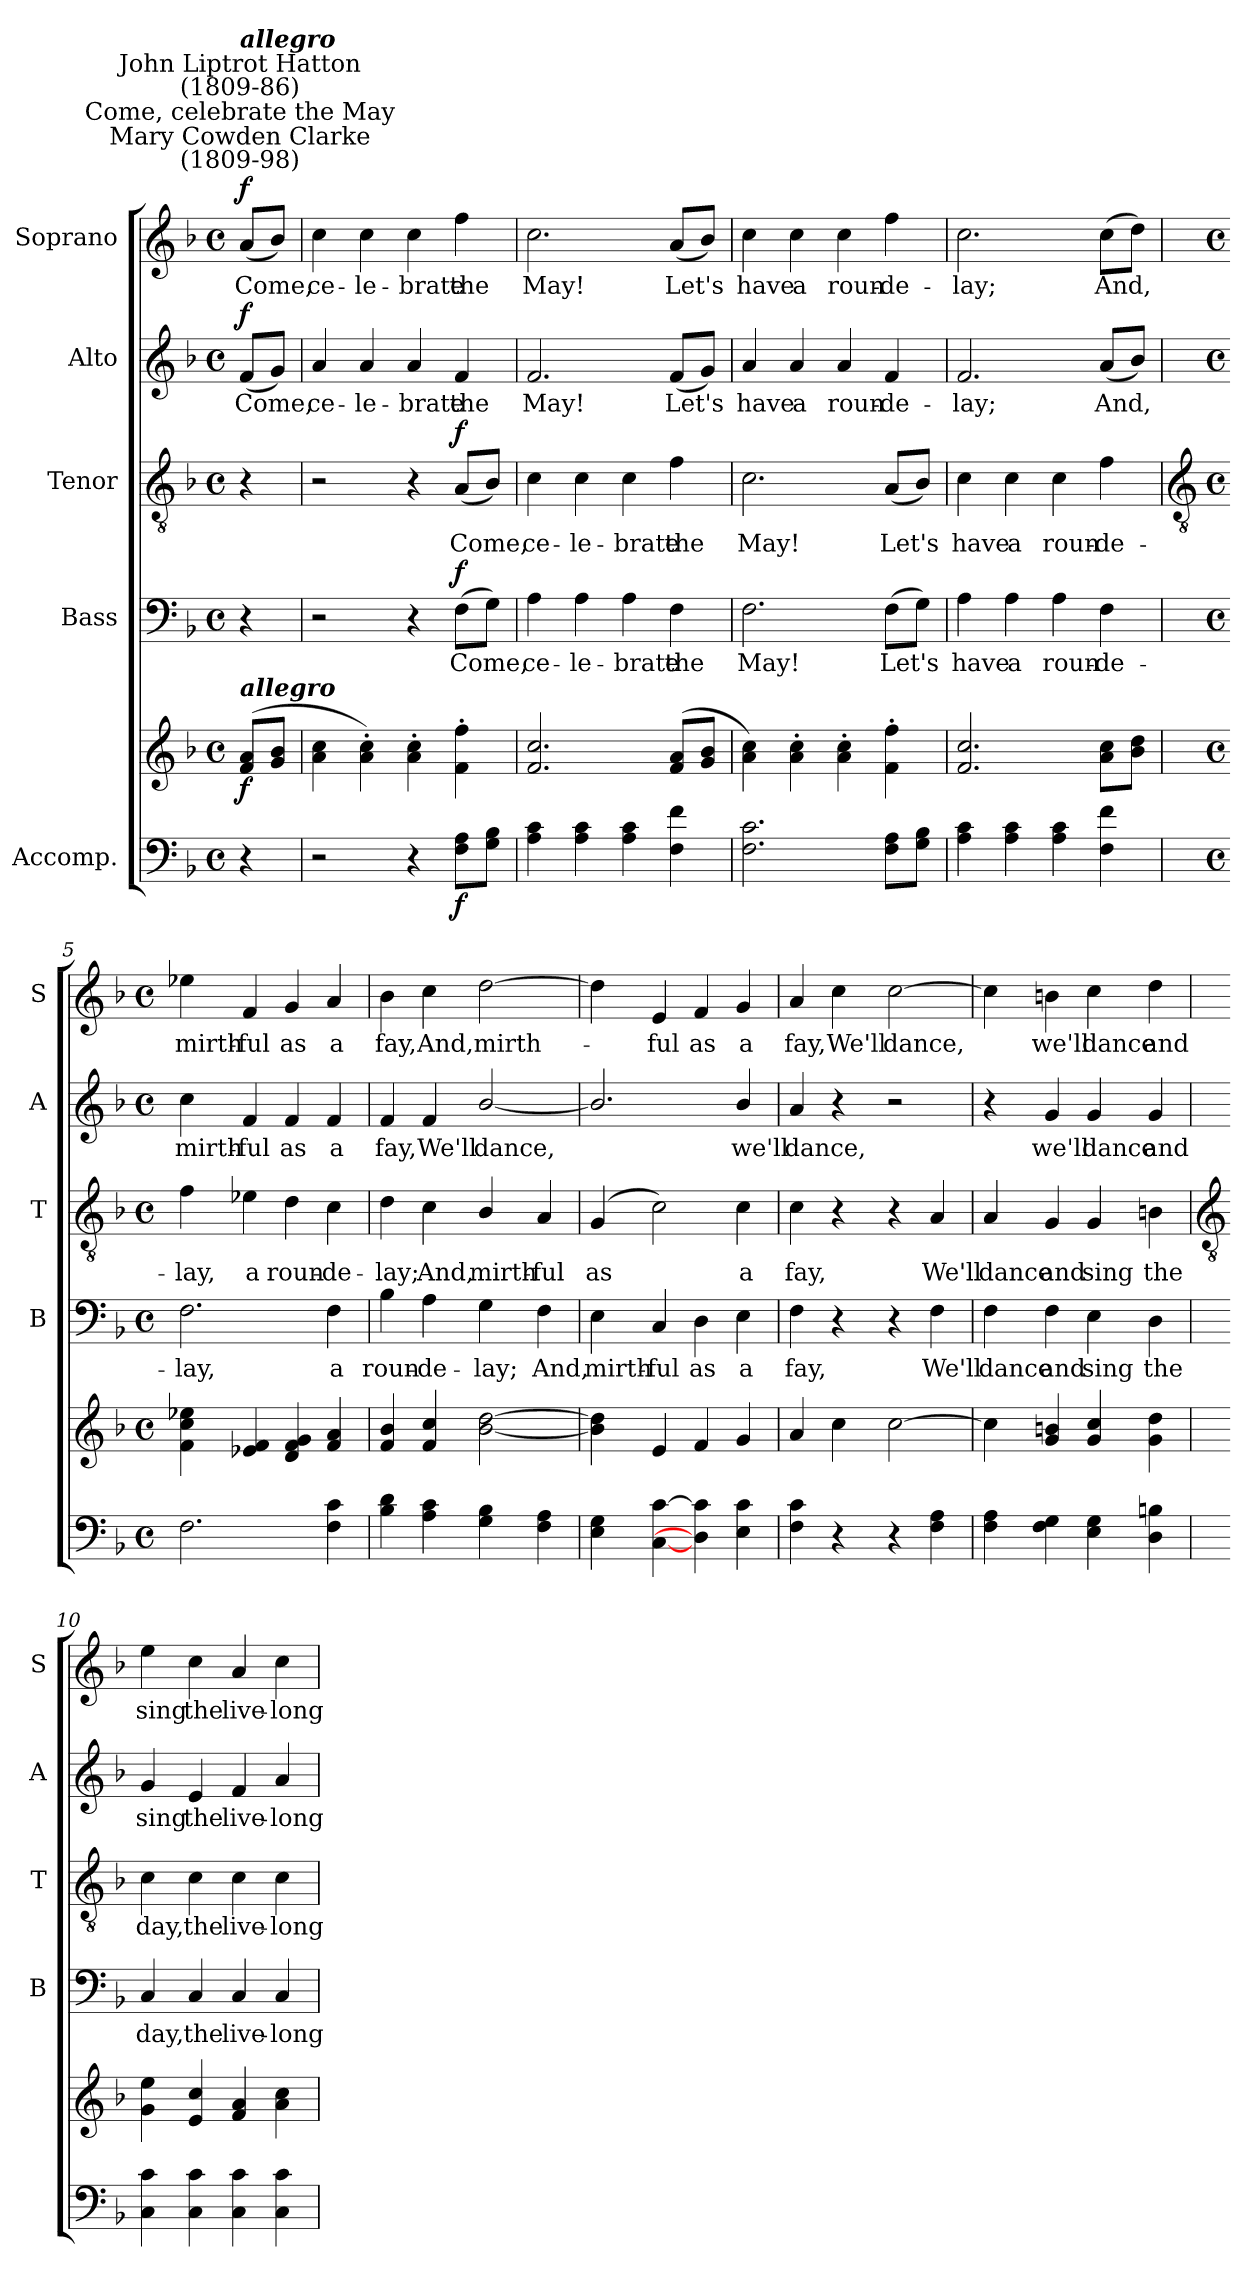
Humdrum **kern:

**kern	**kern	**dynam	**kern	**text	**dynam	**kern	**text	**dynam	**kern	**text	**dynam	**kern	**text	**dynam
*part5	*part5	*part5	*part4	*part4	*part4	*part3	*part3	*part3	*part2	*part2	*part2	*part1	*part1	*part1
*staff6	*staff5	*staff5/6	*staff4	*staff4	*staff4	*staff3	*staff3	*staff3	*staff2	*staff2	*staff2	*staff1	*staff1	*staff1
*I"Accomp.	*	*	*I"Bass	*	*	*I"Tenor	*	*	*I"Alto	*	*	*I"Soprano	*	*
*	*	*	*I'B	*	*	*I'T	*	*	*I'A	*	*	*I'S	*	*
*clefF4	*clefG2	*	*clefF4	*	*	*clefGv2	*	*	*clefG2	*	*	*clefG2	*	*
*k[b-]	*k[b-]	*	*k[b-]	*	*	*k[b-]	*	*	*k[b-]	*	*	*k[b-]	*	*
*F:	*F:	*	*F:	*	*	*F:	*	*	*F:	*	*	*F:	*	*
*M4/4	*M4/4	*	*M4/4	*	*	*M4/4	*	*	*M4/4	*	*	*M4/4	*	*
*met(c)	*met(c)	*	*met(c)	*	*	*met(c)	*	*	*met(c)	*	*	*met(c)	*	*
*MM168	*MM168	*	*MM168	*	*	*MM168	*	*	*MM168	*	*	*MM168	*	*
=	=	=	=	=	=	=	=	=	=	=	=	=	=	=
!	!	!	!	!	!	!	!	!	!	!	!	!LO:TX:a:cj:t=Mary Cowden Clarke\n(1809-98)	!	!
!	!	!	!	!	!	!	!	!	!	!	!	!LO:TX:a:cj:t=Come, celebrate the May	!	!
!	!	!	!	!	!	!	!	!	!	!	!	!LO:TX:a:cj:t=John Liptrot Hatton\n(1809-86)	!	!
!	!	!	!	!	!	!	!	!	!	!	!	!LO:TX:a:Bi:t=allegro	!	!
!	!LO:TX:a:Bi:t=allegro	!	!	!	!	!	!	!	!	!	!	!	!	!
!	!	!LO:DY:b	!	!	!	!	!	!	!	!LO:LY:b	!LO:DY:b	!	!LO:LY:b	!LO:DY:b
4r	(<8f 8aL	f	4r	.	.	4r	.	.	(<8fL	Come,	f	(<8aL	Come,	f
.	8g 8b-J	.	.	.	.	.	.	.	8gJ)	.	.	8b-J)	.	.
=1	=1	=1	=1	=1	=1	=1	=1	=1	=1	=1	=1	=1	=1	=1
!	!	!	!	!	!	!	!	!	!	!LO:LY:b	!	!	!LO:LY:b	!
2r	4a 4cc	.	2r	.	.	2r	.	.	4a	ce-	.	4cc	ce-	.
!	!	!	!	!	!	!	!	!	!	!LO:LY:b	!	!	!LO:LY:b	!
.	4a' 4cc')	.	.	.	.	.	.	.	4a	-le-	.	4cc	-le-	.
!	!	!	!	!	!	!	!	!	!	!LO:LY:b	!	!	!LO:LY:b	!
4r	4a' 4cc'	.	4r	.	.	4r	.	.	4a	-brate	.	4cc	-brate	.
!	!	!LO:DY:b=2	!	!LO:LY:b	!LO:DY:b	!	!LO:LY:b	!LO:DY:b	!	!LO:LY:b	!	!	!LO:LY:b	!
8F 8AL	4f' 4ff'	f	(>8FL	Come,	f	(<8AL	Come,	f	4f	the	.	4ff	the	.
8G 8B-J	.	.	8GJ)	.	.	8B-J)	.	.	.	.	.	.	.	.
=2	=2	=2	=2	=2	=2	=2	=2	=2	=2	=2	=2	=2	=2	=2
!	!	!	!	!LO:LY:b	!	!	!LO:LY:b	!	!	!LO:LY:b	!	!	!LO:LY:b	!
4A 4c	2.f 2.cc	.	4A	ce-	.	4c	ce-	.	2.f	May!	.	2.cc	May!	.
!	!	!	!	!LO:LY:b	!	!	!LO:LY:b	!	!	!	!	!	!	!
4A 4c	.	.	4A	-le-	.	4c	-le-	.	.	.	.	.	.	.
!	!	!	!	!LO:LY:b	!	!	!LO:LY:b	!	!	!	!	!	!	!
4A 4c	.	.	4A	-brate	.	4c	-brate	.	.	.	.	.	.	.
!	!	!	!	!LO:LY:b	!	!	!LO:LY:b	!	!	!LO:LY:b	!	!	!LO:LY:b	!
4F 4f	(<8f 8aL	.	4F	the	.	4f	the	.	(<8fL	Let's	.	(<8aL	Let's	.
.	8g 8b-J	.	.	.	.	.	.	.	8gJ)	.	.	8b-J)	.	.
=3	=3	=3	=3	=3	=3	=3	=3	=3	=3	=3	=3	=3	=3	=3
!	!	!	!	!LO:LY:b	!	!	!LO:LY:b	!	!	!LO:LY:b	!	!	!LO:LY:b	!
2.F 2.c	4a 4cc)	.	2.F	May!	.	2.c	May!	.	4a	have	.	4cc	have	.
!	!	!	!	!	!	!	!	!	!	!LO:LY:b	!	!	!LO:LY:b	!
.	4a' 4cc'	.	.	.	.	.	.	.	4a	a	.	4cc	a	.
!	!	!	!	!	!	!	!	!	!	!LO:LY:b	!	!	!LO:LY:b	!
.	4a' 4cc'	.	.	.	.	.	.	.	4a	roun-	.	4cc	roun-	.
!	!	!	!	!LO:LY:b	!	!	!LO:LY:b	!	!	!LO:LY:b	!	!	!LO:LY:b	!
8F 8AL	4f' 4ff'	.	(>8FL	Let's	.	(<8AL	Let's	.	4f	-de-	.	4ff	-de-	.
8G 8B-J	.	.	8GJ)	.	.	8B-J)	.	.	.	.	.	.	.	.
=4	=4	=4	=4	=4	=4	=4	=4	=4	=4	=4	=4	=4	=4	=4
!	!	!	!	!LO:LY:b	!	!	!LO:LY:b	!	!	!LO:LY:b	!	!	!LO:LY:b	!
4A 4c	2.f 2.cc	.	4A	have	.	4c	have	.	2.f	-lay;	.	2.cc	-lay;	.
!	!	!	!	!LO:LY:b	!	!	!LO:LY:b	!	!	!	!	!	!	!
4A 4c	.	.	4A	a	.	4c	a	.	.	.	.	.	.	.
!	!	!	!	!LO:LY:b	!	!	!LO:LY:b	!	!	!	!	!	!	!
4A 4c	.	.	4A	roun-	.	4c	roun-	.	.	.	.	.	.	.
!	!	!	!	!LO:LY:b	!	!	!LO:LY:b	!	!	!LO:LY:b	!	!	!LO:LY:b	!
4F 4f	8a 8ccL	.	4F	-de-	.	4f	-de-	.	(<8aL	And,	.	(>8ccL	And,	.
.	8b- 8ddJ	.	.	.	.	.	.	.	8b-J)	.	.	8ddJ)	.	.
!!LO:LB:g=z
=5	=5	=5	=5	=5	=5	=5	=5	=5	=5	=5	=5	=5	=5	=5
*	*	*	*	*	*	*clefGv2	*	*	*	*	*	*	*	*
*M4/4	*M4/4	*	*M4/4	*	*	*M4/4	*	*	*M4/4	*	*	*M4/4	*	*
*met(c)	*met(c)	*	*met(c)	*	*	*met(c)	*	*	*met(c)	*	*	*met(c)	*	*
!	!	!	!	!LO:LY:b	!	!	!LO:LY:b	!	!	!LO:LY:b	!	!	!LO:LY:b	!
2.F	4f 4cc 4ee-X	.	2.F	-lay,	.	4f	-lay,	.	4cc	mirth-	.	4ee-X	mirth-	.
!	!	!	!	!	!	!	!LO:LY:b	!	!	!LO:LY:b	!	!	!LO:LY:b	!
.	4e-X 4f	.	.	.	.	4e-X	a	.	4f	-ful	.	4f	-ful	.
!	!	!	!	!	!	!	!LO:LY:b	!	!	!LO:LY:b	!	!	!LO:LY:b	!
.	4d 4f 4g	.	.	.	.	4d	roun-	.	4f	as	.	4g	as	.
!	!	!	!	!LO:LY:b	!	!	!LO:LY:b	!	!	!LO:LY:b	!	!	!LO:LY:b	!
4F 4c	4f 4a	.	4F	a	.	4c	-de-	.	4f	a	.	4a	a	.
=6	=6	=6	=6	=6	=6	=6	=6	=6	=6	=6	=6	=6	=6	=6
!	!	!	!	!LO:LY:b	!	!	!LO:LY:b	!	!	!LO:LY:b	!	!	!LO:LY:b	!
4B- 4d	4f 4b-	.	4B-	roun-	.	4d	-lay;	.	4f	fay,	.	4b-	fay,	.
!	!	!	!	!LO:LY:b	!	!	!LO:LY:b	!	!	!LO:LY:b	!	!	!LO:LY:b	!
4A 4c	4f 4cc	.	4A	-de-	.	4c	And,	.	4f	We'll	.	4cc	And,	.
!	!	!	!	!LO:LY:b	!	!	!LO:LY:b	!	!	!LO:LY:b	!	!	!LO:LY:b	!
4G 4B-	[2b- [2dd	.	4G	-lay;	.	4B-/	mirth-	.	[2b-/	dance,	.	[2dd	mirth-	.
!	!	!	!	!LO:LY:b	!	!	!LO:LY:b	!	!	!	!	!	!	!
4F 4A	.	.	4F	And,	.	4A	-ful	.	.	.	.	.	.	.
=7	=7	=7	=7	=7	=7	=7	=7	=7	=7	=7	=7	=7	=7	=7
!	!	!	!	!LO:LY:b	!	!	!LO:LY:b	!	!	!	!	!	!	!
4E 4G	4b-] 4dd]	.	4E	mirth-	.	(<4G	as	.	2.b-/]	.	.	4dd]	.	.
!	!	!	!	!LO:LY:b	!	!	!	!	!	!	!	!	!LO:LY:b	!
[4C [4c	4e	.	4C	-ful	.	2c)	.	.	.	.	.	4e	ful	.
!	!	!	!	!LO:LY:b	!	!	!	!	!	!	!	!	!LO:LY:b	!
4D] 4c]	4f	.	4D	as	.	.	.	.	.	.	.	4f	as	.
!	!	!	!	!LO:LY:b	!	!	!LO:LY:b	!	!	!LO:LY:b	!	!	!LO:LY:b	!
4E 4c	4g	.	4E	a	.	4c	a	.	4b-/	we'll	.	4g	a	.
=8	=8	=8	=8	=8	=8	=8	=8	=8	=8	=8	=8	=8	=8	=8
!	!	!	!	!LO:LY:b	!	!	!LO:LY:b	!	!	!LO:LY:b	!	!	!LO:LY:b	!
4F 4c	4a	.	4F	fay,	.	4c	fay,	.	4a	dance,	.	4a	fay,	.
!	!	!	!	!	!	!	!	!	!	!	!	!	!LO:LY:b	!
4r	4cc	.	4r	.	.	4r	.	.	4r	.	.	4cc	We'll	.
!	!	!	!	!	!	!	!	!	!	!	!	!	!LO:LY:b	!
4r	[2cc	.	4r	.	.	4r	.	.	2r	.	.	[2cc	dance,	.
!	!	!	!	!LO:LY:b	!	!	!LO:LY:b	!	!	!	!	!	!	!
4F 4A	.	.	4F	We'll	.	4A	We'll	.	.	.	.	.	.	.
=9	=9	=9	=9	=9	=9	=9	=9	=9	=9	=9	=9	=9	=9	=9
!	!	!	!	!LO:LY:b	!	!	!LO:LY:b	!	!	!	!	!	!	!
4F 4A	4cc]	.	4F	dance	.	4A	dance	.	4r	.	.	4cc]	.	.
!	!	!	!	!LO:LY:b	!	!	!LO:LY:b	!	!	!LO:LY:b	!	!	!LO:LY:b	!
4F 4G	4g 4bn	.	4F	and	.	4G	and	.	4g	we'll	.	4bn	we'll	.
!	!	!	!	!LO:LY:b	!	!	!LO:LY:b	!	!	!LO:LY:b	!	!	!LO:LY:b	!
4E 4G	4g 4cc	.	4E	sing	.	4G	sing	.	4g	dance	.	4cc	dance	.
!	!	!	!	!LO:LY:b	!	!	!LO:LY:b	!	!	!LO:LY:b	!	!	!LO:LY:b	!
4D 4Bn	4g 4dd	.	4D	the	.	4Bn	the	.	4g	and	.	4dd	and	.
!!LO:LB:g=z
=10	=10	=10	=10	=10	=10	=10	=10	=10	=10	=10	=10	=10	=10	=10
*	*	*	*	*	*	*clefGv2	*	*	*	*	*	*	*	*
!	!	!	!	!LO:LY:b	!	!	!LO:LY:b	!	!	!LO:LY:b	!	!	!LO:LY:b	!
4C 4c	4g 4ee	.	4C	day,	.	4c	day,	.	4g	sing	.	4ee	sing	.
!	!	!	!	!LO:LY:b	!	!	!LO:LY:b	!	!	!LO:LY:b	!	!	!LO:LY:b	!
4C 4c	4e 4cc	.	4C	the	.	4c	the	.	4e	the	.	4cc	the	.
!	!	!	!	!LO:LY:b	!	!	!LO:LY:b	!	!	!LO:LY:b	!	!	!LO:LY:b	!
4C 4c	4f 4a	.	4C	live-	.	4c	live-	.	4f	live-	.	4a	live-	.
!	!	!	!	!LO:LY:b	!	!	!LO:LY:b	!	!	!LO:LY:b	!	!	!LO:LY:b	!
4C 4c	4a 4cc	.	4C	-long	.	4c	-long	.	4a	-long	.	4cc	-long	.
=	=	=	=	=	=	=	=	=	=	=	=	=	=	=
*-	*-	*-	*-	*-	*-	*-	*-	*-	*-	*-	*-	*-	*-	*-
